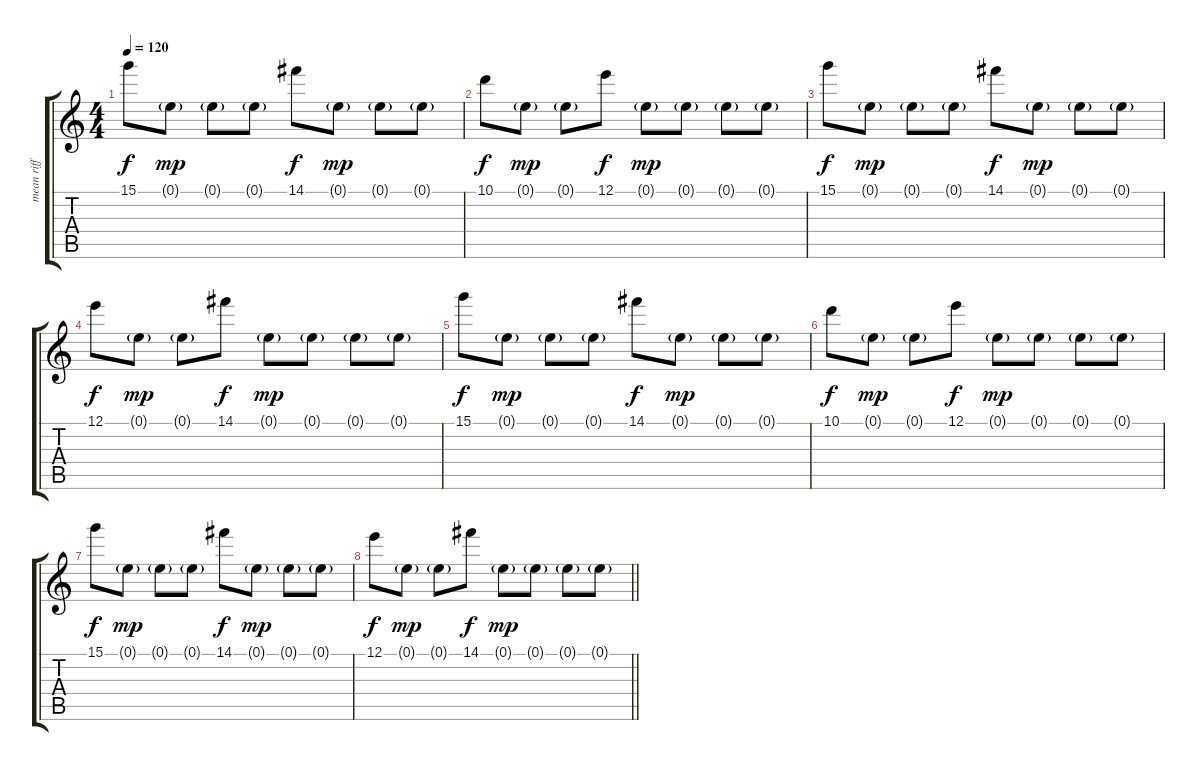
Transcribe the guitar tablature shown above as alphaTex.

\track ("mean riff" "mean riff") {instrument electricguitarjazz}
\staff {score tabs}
\tuning (E4 B3 G3 D3 A2 E2) {hide}
\ts (4 4)
\tempo 120
\clef g2
\ks c
15.1.8{dy f} 0.1{g}.8{dy mp} 0.1{g}.8 0.1{g}.8 14.1.8{dy f} 0.1{g}.8{dy mp} 0.1{g}.8 0.1{g}.8 |
10.1.8{dy f} 0.1{g}.8{dy mp} 0.1{g}.8 12.1.8{dy f} 0.1{g}.8{dy mp} 0.1{g}.8 0.1{g}.8 0.1{g}.8 |
15.1.8{dy f} 0.1{g}.8{dy mp} 0.1{g}.8 0.1{g}.8 14.1.8{dy f} 0.1{g}.8{dy mp} 0.1{g}.8 0.1{g}.8 |
12.1.8{dy f} 0.1{g}.8{dy mp} 0.1{g}.8 14.1.8{dy f} 0.1{g}.8{dy mp} 0.1{g}.8 0.1{g}.8 0.1{g}.8 |
15.1.8{dy f} 0.1{g}.8{dy mp} 0.1{g}.8 0.1{g}.8 14.1.8{dy f} 0.1{g}.8{dy mp} 0.1{g}.8 0.1{g}.8 |
10.1.8{dy f} 0.1{g}.8{dy mp} 0.1{g}.8 12.1.8{dy f} 0.1{g}.8{dy mp} 0.1{g}.8 0.1{g}.8 0.1{g}.8 |
15.1.8{dy f} 0.1{g}.8{dy mp} 0.1{g}.8 0.1{g}.8 14.1.8{dy f} 0.1{g}.8{dy mp} 0.1{g}.8 0.1{g}.8 |
\barLineRight lightlight
12.1.8{dy f} 0.1{g}.8{dy mp} 0.1{g}.8 14.1.8{dy f} 0.1{g}.8{dy mp} 0.1{g}.8 0.1{g}.8 0.1{g}.8
